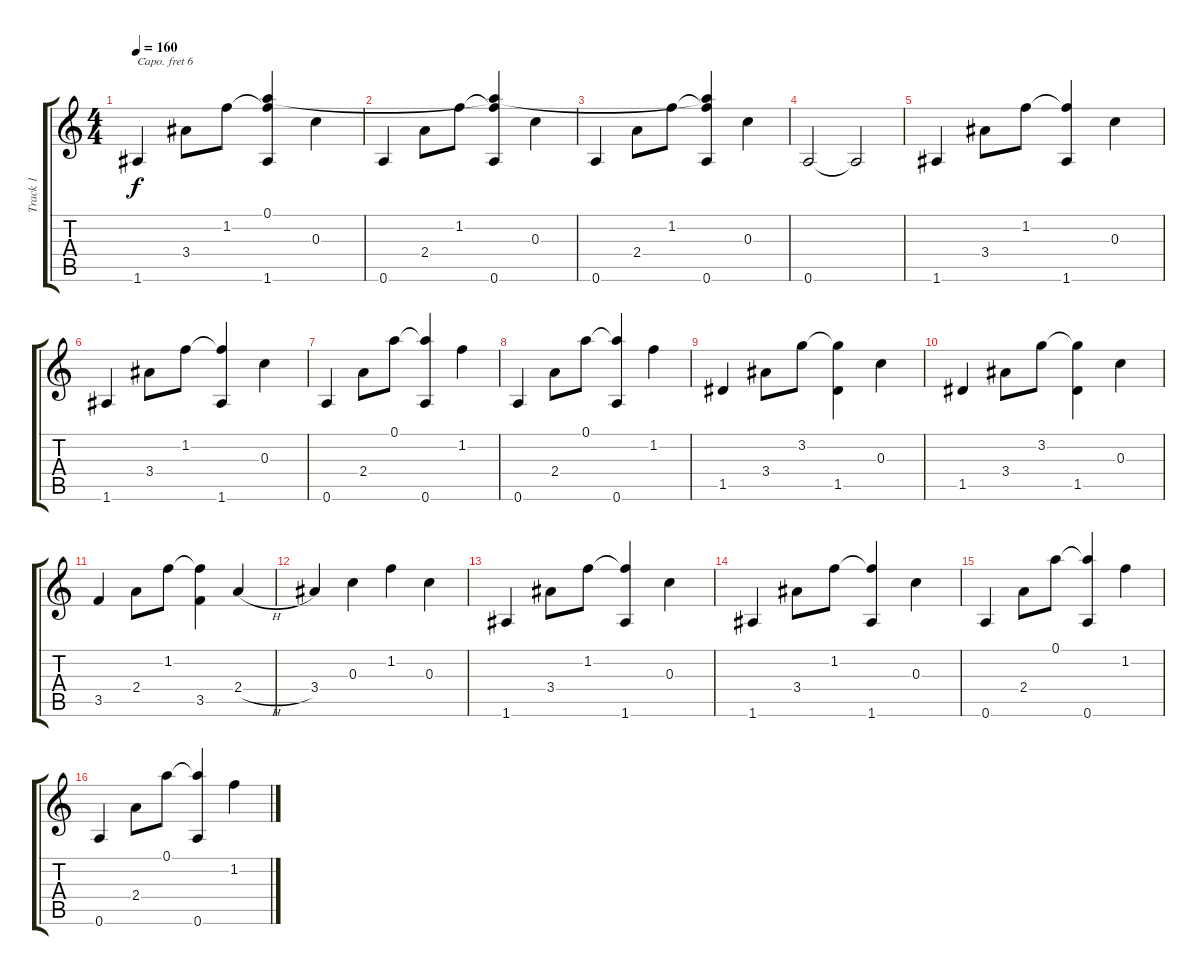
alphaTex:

\track ("Track 1" "Track 1") {instrument acousticguitarsteel}
\staff {score tabs}
\capo 6
\tuning (Eb4 Bb3 Gb3 Db3 Ab2 Eb2) {hide}
\ts (4 4)
\tempo 160
\clef g2
\ks c
1.6.4{dy f} 3.4.8 1.2.8 (0.1{t} 1.2{t} 1.6).4 0.3.4 |
0.6.4 2.4.8 1.2.8 (0.1{t} 1.2{t} 0.6).4 0.3.4 |
0.6.4 2.4.8 1.2.8 (0.1{t} 1.2{t} 0.6).4 0.3.4 |
0.6.2 0.6{t}.2 |
1.6.4 3.4.8 1.2.8 (1.2{t} 1.6).4 0.3.4 |
1.6.4 3.4.8 1.2.8 (1.2{t} 1.6).4 0.3.4 |
0.6.4 2.4.8 0.1.8 (0.1{t} 0.6).4 1.2.4 |
0.6.4 2.4.8 0.1.8 (0.1{t} 0.6).4 1.2.4 |
1.5.4 3.4.8 3.2.8 (3.2{t} 1.5).4 0.3.4 |
1.5.4 3.4.8 3.2.8 (3.2{t} 1.5).4 0.3.4 |
3.5.4 2.4.8 1.2.8 (1.2{t} 3.5).4 2.4{h}.4 |
3.4.4 0.3.4 1.2.4 0.3.4 |
1.6.4 3.4.8 1.2.8 (1.2{t} 1.6).4 0.3.4 |
1.6.4 3.4.8 1.2.8 (1.2{t} 1.6).4 0.3.4 |
0.6.4 2.4.8 0.1.8 (0.1{t} 0.6).4 1.2.4 |
0.6.4 2.4.8 0.1.8 (0.1{t} 0.6).4 1.2.4
